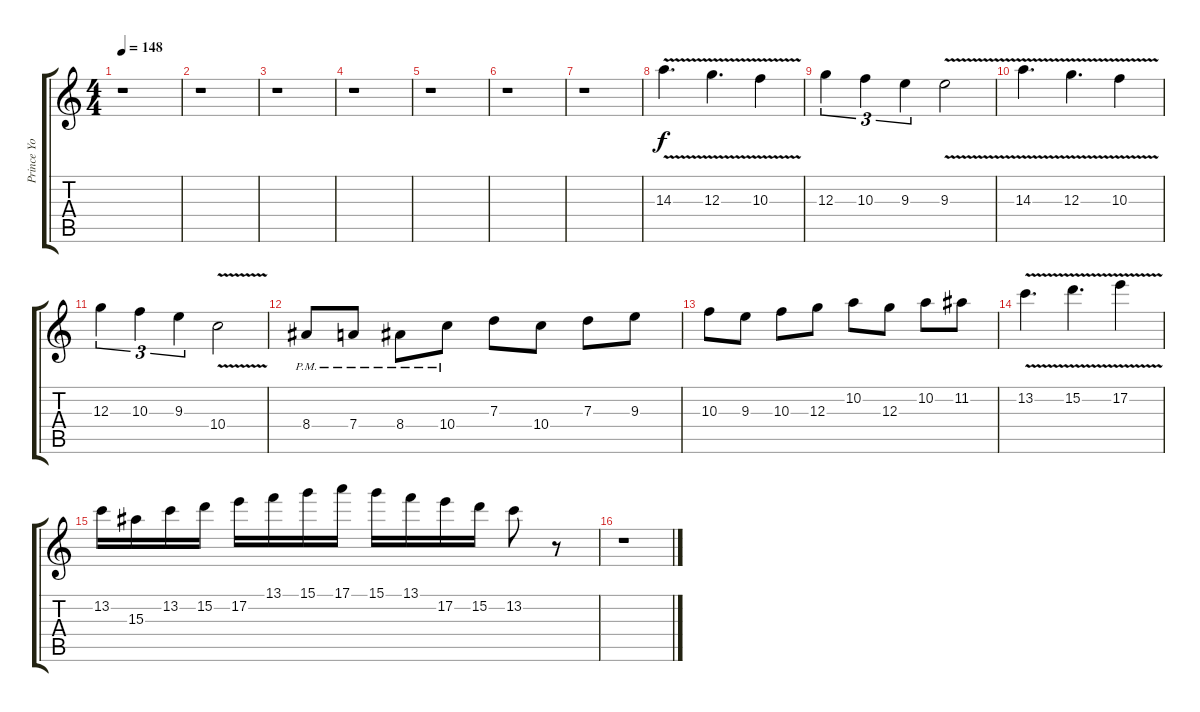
\track ("Prince Yo (Lead G1)" "Prince Yo ") {instrument distortionguitar}
\staff {score tabs}
\tuning (E4 B3 G3 D3 A2 E2) {hide}
\ts (4 4)
\tempo 148
\clef g2
\ks c
r.1{dy f} |
r.1 |
r.1 |
r.1 |
r.1 |
r.1 |
r.1 |
14.3{v}.4{d balance 0} 12.3{v}.4{d} 10.3{v}.4 |
12.3.4{tu (3 2)} 10.3.4{tu (3 2)} 9.3.4{tu (3 2)} 9.3{v}.2 |
14.3{v}.4{d} 12.3{v}.4{d} 10.3{v}.4 |
12.3.4{tu (3 2)} 10.3.4{tu (3 2)} 9.3.4{tu (3 2)} 10.4{v}.2 |
8.4{pm}.8 7.4{pm}.8 8.4{pm}.8 10.4{pm}.8 7.3.8 10.4.8 7.3.8 9.3.8 |
10.3.8 9.3.8 10.3.8 12.3.8 10.2.8 12.3.8 10.2.8 11.2.8 |
13.2{v}.4{d} 15.2{v}.4{d} 17.2{v}.4 |
13.2.16 15.3.16 13.2.16 15.2.16 17.2.16 13.1.16 15.1.16 17.1.16 15.1.16 13.1.16 17.2.16 15.2.16 13.2.8 r.8 |
r.1
